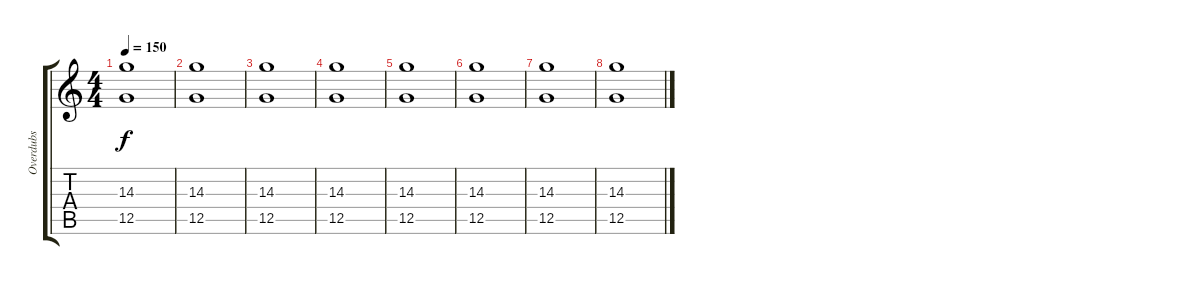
\track ("Overdubs" "Overdubs") {instrument distortionguitar}
\staff {score tabs}
\tuning (D4 A3 F3 C3 G2 C2) {hide}
\ts (4 4)
\tempo 150
\clef g2
\ks c
(14.3 12.5).1{dy f} |
(14.3 12.5).1 |
(14.3 12.5).1 |
(14.3 12.5).1 |
(14.3 12.5).1 |
(14.3 12.5).1 |
(14.3 12.5).1 |
(14.3 12.5).1
